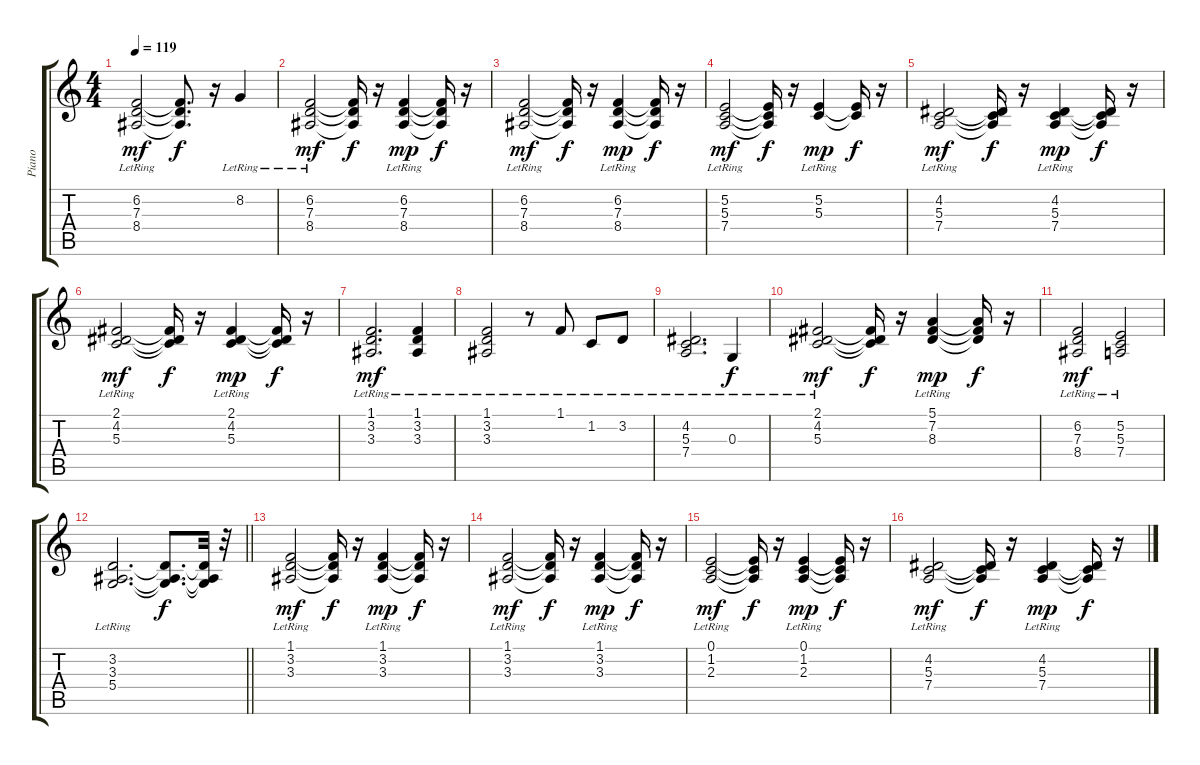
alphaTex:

\track ("Piano" "Piano") {instrument acousticgrandpiano}
\staff {score tabs}
\tuning (E4 B3 G3 D3 A2 E2) {hide}
\ts (4 4)
\tempo 119
\clef g2
\ks c
(6.2{lr} 7.3{lr} 8.4{lr}).2{dy mf} (6.2{t} 7.3{t} 8.4{t}).8{d dy f} r.16 8.2{lr}.4 |
(6.2{lr} 7.3{lr} 8.4{lr}).2{dy mf} (6.2{t} 7.3{t} 8.4{t}).16{dy f} r.16 (6.2{lr} 7.3{lr} 8.4{lr}).4{dy mp} (6.2{t} 7.3{t} 8.4{t}).16{dy f} r.16 |
(6.2{lr} 7.3{lr} 8.4{lr}).2{dy mf} (6.2{t} 7.3{t} 8.4{t}).16{dy f} r.16 (6.2{lr} 7.3{lr} 8.4{lr}).4{dy mp} (6.2{t} 7.3{t} 8.4{t}).16{dy f} r.16 |
(5.2{lr} 5.3{lr} 7.4{lr}).2{dy mf} (5.2{t} 5.3{t} 7.4{t}).16{dy f} r.16 (5.2{lr} 5.3{lr}).4{dy mp} (5.2{t} 5.3{t}).16{dy f} r.16 |
(4.2{lr} 5.3{lr} 7.4{lr}).2{dy mf} (4.2{t} 5.3{t} 7.4{t}).16{dy f} r.16 (4.2{lr} 5.3{lr} 7.4{lr}).4{dy mp} (4.2{t} 5.3{t} 7.4{t}).16{dy f} r.16 |
(2.1{lr} 4.2{lr} 5.3{lr}).2{dy mf} (2.1{t} 4.2{t} 5.3{t}).16{dy f} r.16 (2.1{lr} 4.2{lr} 5.3{lr}).4{dy mp} (2.1{t} 4.2{t} 5.3{t}).16{dy f} r.16 |
(1.1{lr} 3.2{lr} 3.3{lr}).2{d dy mf} (1.1{lr} 3.2{lr} 3.3{lr}).4 |
(1.1{lr} 3.2{lr} 3.3{lr}).2 r.8 1.1{lr}.8 1.2{lr}.8 3.2{lr}.8 |
(4.2{lr} 5.3{lr} 7.4{lr}).2{d} 0.3{lr}.4{dy f} |
(2.1{lr} 4.2{lr} 5.3{lr}).2{dy mf} (2.1{t} 4.2{t} 5.3{t}).16{dy f} r.16 (5.1{lr} 7.2{lr} 8.3{lr}).4{dy mp} (5.1{t} 7.2{t} 8.3{t}).16{dy f} r.16 |
(6.2{lr} 7.3{lr} 8.4{lr}).2{dy mf} (5.2{lr} 5.3{lr} 7.4{lr}).2 |
\barLineRight lightlight
(3.2{lr} 3.3{lr} 5.4{lr}).2{d} (3.2{t} 3.3{t} 5.4{t}).8{d dy f} (3.2{t} 3.3{t} 5.4{t}).32 r.32 |
(1.1{lr} 3.2{lr} 3.3{lr}).2{dy mf} (1.1{t} 3.2{t} 3.3{t}).16{dy f} r.16 (1.1{lr} 3.2{lr} 3.3{lr}).4{dy mp} (1.1{t} 3.2{t} 3.3{t}).16{dy f} r.16 |
(1.1{lr} 3.2{lr} 3.3{lr}).2{dy mf} (1.1{t} 3.2{t} 3.3{t}).16{dy f} r.16 (1.1{lr} 3.2{lr} 3.3{lr}).4{dy mp} (1.1{t} 3.2{t} 3.3{t}).16{dy f} r.16 |
(0.1{lr} 1.2{lr} 2.3{lr}).2{dy mf} (0.1{t} 1.2{t} 2.3{t}).16{dy f} r.16 (0.1{lr} 1.2{lr} 2.3{lr}).4{dy mp} (0.1{t} 1.2{t} 2.3{t}).16{dy f} r.16 |
(4.2{lr} 5.3{lr} 7.4{lr}).2{dy mf} (4.2{t} 5.3{t} 7.4{t}).16{dy f} r.16 (4.2{lr} 5.3{lr} 7.4{lr}).4{dy mp} (4.2{t} 5.3{t} 7.4{t}).16{dy f} r.16
